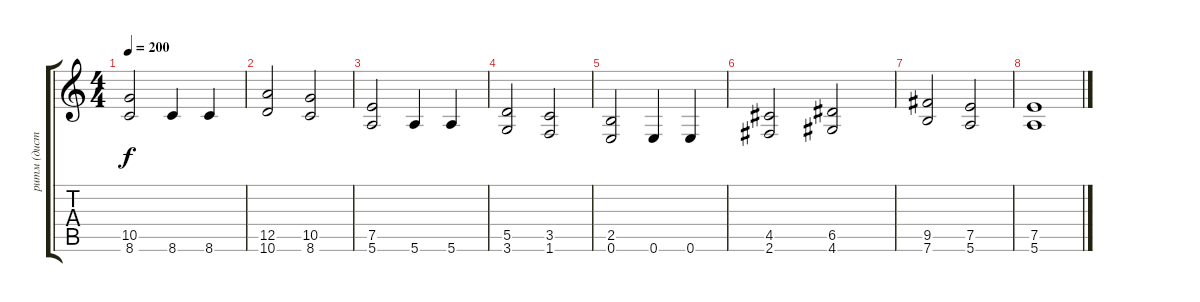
\track ("ритм (дистЪ)" "ритм (дист") {instrument distortionguitar}
\staff {score tabs}
\tuning (E4 B3 G3 D3 A2 E2) {hide}
\ts (4 4)
\tempo 200
\clef g2
\ks c
(10.5 8.6).2{dy f} 8.6.4 8.6.4 |
(12.5 10.6).2 (10.5 8.6).2 |
(7.5 5.6).2 5.6.4 5.6.4 |
(5.5 3.6).2 (3.5 1.6).2 |
(2.5 0.6).2 0.6.4 0.6.4 |
(4.5 2.6).2 (6.5 4.6).2 |
(9.5 7.6).2 (7.5 5.6).2 |
(7.5 5.6).1
